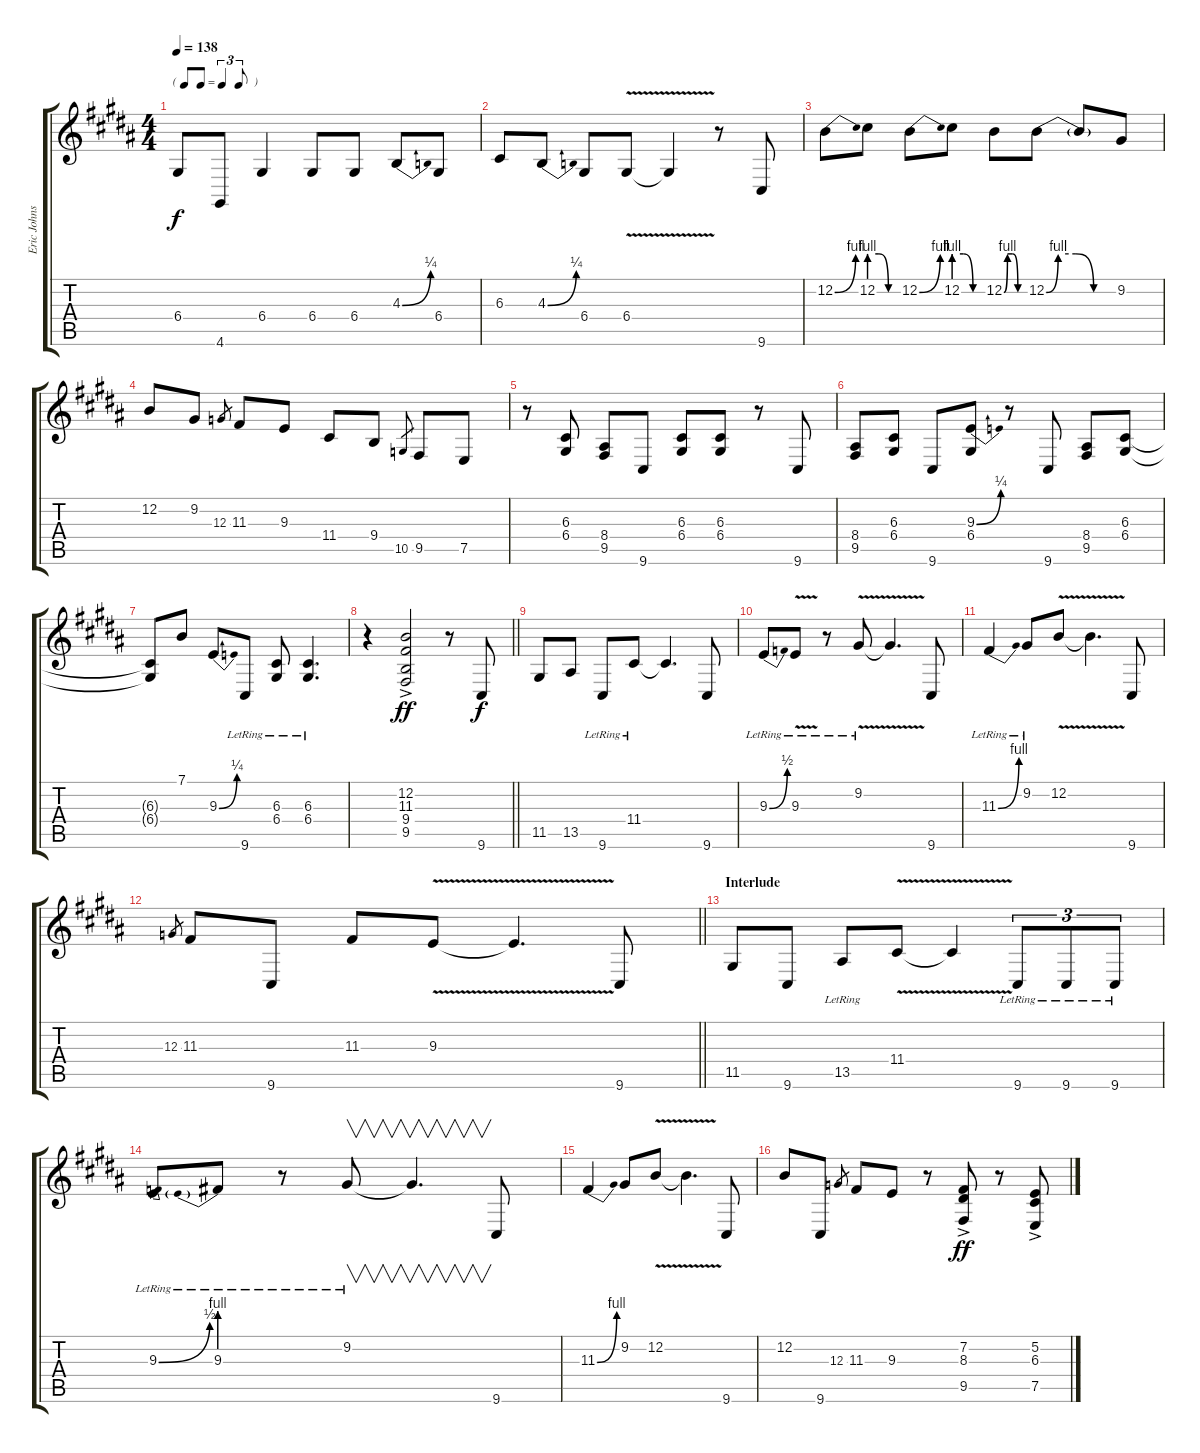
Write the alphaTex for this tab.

\track ("Eric Johnson reverb" "Eric Johns") {instrument fx7echoes}
\staff {score tabs}
\tuning (E4 B3 G3 D3 A2 E2) {hide}
\ts (4 4)
\tf triplet8th
\tempo 138
\clef g2
\ks b
6.4.8{dy f} 4.6.8 6.4.4 6.4.8 6.4.8 4.3{be (bend 0 0 60 1)}.8 6.4.8 |
\ks g#minor
6.3.8 4.3{be (bend 0 0 60 1)}.8 6.4.8 6.4{v}.8 6.4{v t}.4 r.8 9.6.8 |
12.2{be (bend 0 0 60 4)}.8 12.2{be (custom 0 4 20 4 40 0 60 0)}.8 12.2{be (bend 0 0 60 4)}.8 12.2{be (custom 0 4 20 4 40 0 60 0)}.8 12.2{be (custom 0 0 10 4 25 4 40 0 60 0)}.8 12.2{be (custom 0 0 10 4 25 4 40 0 60 0)}.8 12.2{t}.8 9.2.8 |
\ks b
12.2.8 9.2.8 12.3.8{gr} 11.3.8 9.3.8 11.4.8 9.4.8 10.5.8{gr} 9.5.8 7.5.8 |
\ks g#minor
r.8 (6.3 6.4).8 (8.4 9.5).8 9.6.8 (6.3 6.4).8 (6.3 6.4).8 r.8 9.6.8 |
(8.4 9.5).8 (6.3 6.4).8 9.6.8 (9.3{be (bend 0 0 60 1)} 6.4).8 r.8 9.6.8 (8.4 9.5).8 (6.3 6.4).8 |
(6.3{t} 6.4{t}).8 7.1.8 9.3{be (bend 0 0 60 1)}.8 9.6{lr}.8 (6.3{lr} 6.4{lr}).8 (6.3{lr} 6.4{lr}).4{d} |
\barLineRight lightlight
\ks b
r.4 (12.2{ac} 11.3{ac} 9.4{ac} 9.5{ac}).2{dy ff} r.8 9.6.8{dy f} |
\ks g#minor
11.5.8 13.5.8 9.6{lr}.8 11.4{lr}.8 11.4{t}.4{d} 9.6.8 |
9.3{be (bend 0 0 60 2) lr}.8 9.3{v lr}.8 r.8 9.2{v lr}.8 9.2{v t}.4{d} 9.6.8 |
11.3{be (bend 0 0 60 4) lr}.4 9.2{lr}.8 12.2{v}.8 12.2{v t}.4{d} 9.6.8 |
\barLineRight lightlight
\ks b
12.3.8{gr} 11.3.8 9.6.8 11.3.8 9.3{v}.8 9.3{t}.4{d} 9.6.8 |
\section ("" "Interlude")
\ks g#minor
11.5.8 9.6.8 13.5{lr}.8 11.4{v}.8 11.4{v t}.4 9.6{lr}.8{tu (3 2)} 9.6{lr}.8{tu (3 2)} 9.6{lr}.8{tu (3 2)} |
9.3{be (bend 0 0 60 2) lr}.8 9.3{be (prebend 0 4 60 4) lr}.8 r.8 9.2{lr}.8{v} 9.2{t}.4{v d} 9.6.8 |
11.3{be (bend 0 0 60 4)}.4 9.2.8 12.2{v}.8 12.2{v t}.4{d} 9.6.8 |
\ks b
12.2.8 9.6.8 12.3.8{gr} 11.3.8 9.3.8 r.8 (7.2{ac} 8.3{ac} 9.5{ac}).8{dy ff} r.8 (5.2{ac} 6.3{ac} 7.5{ac}).8
